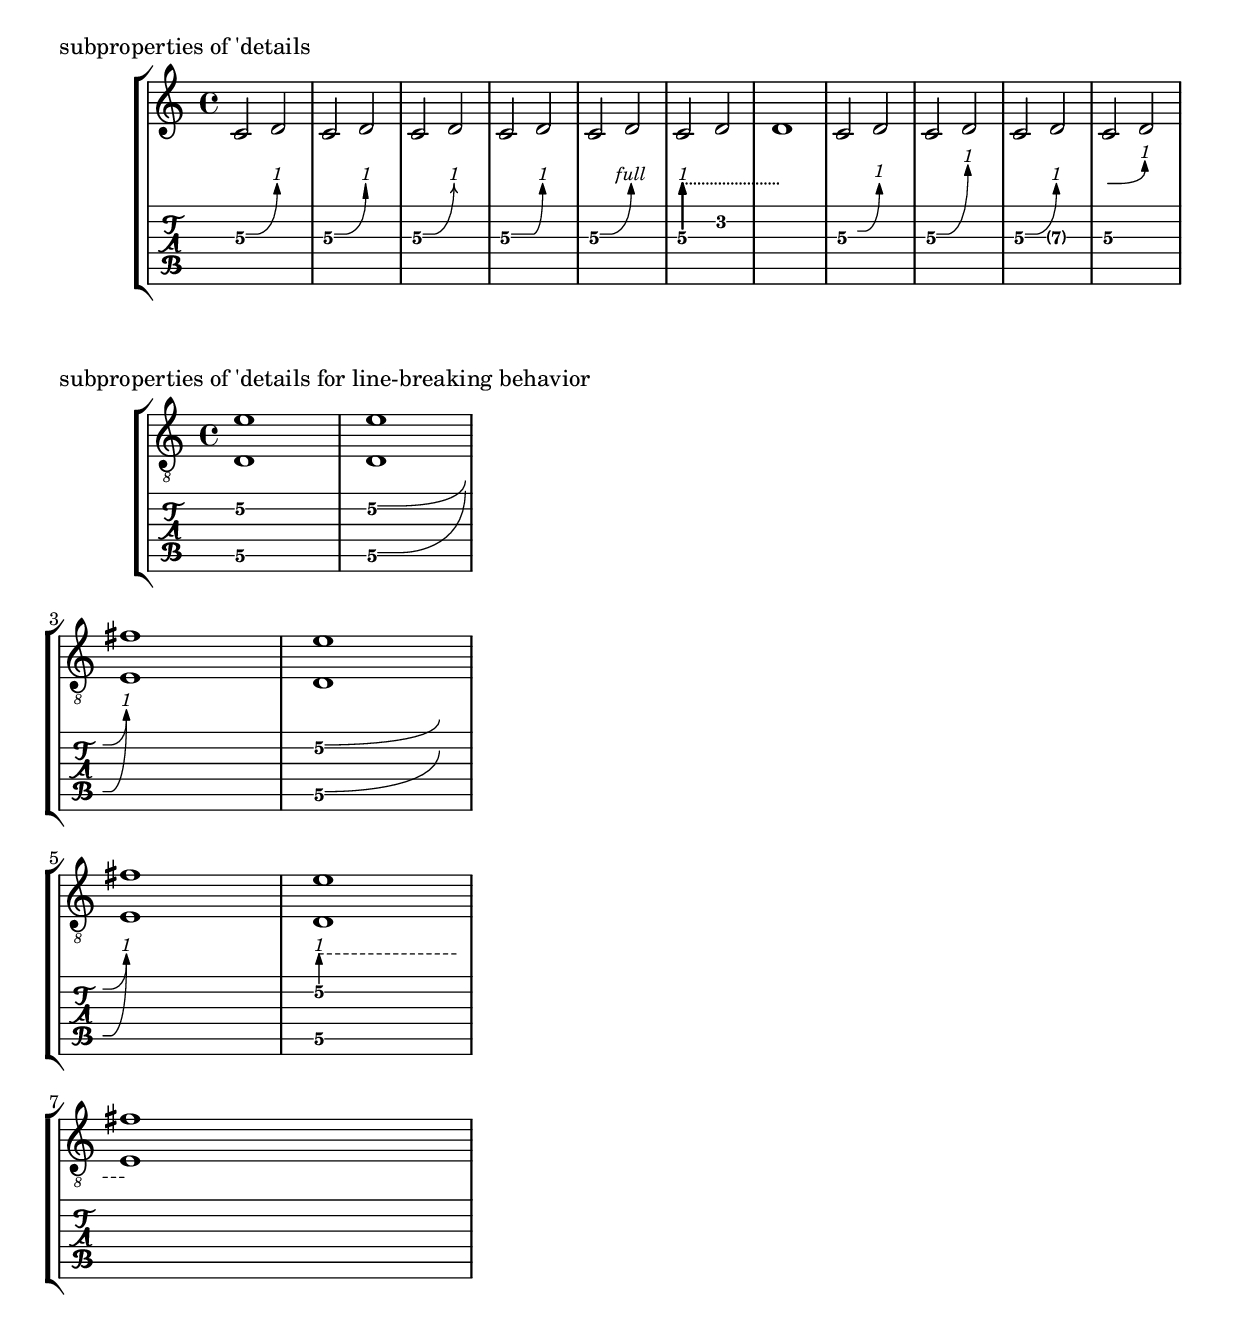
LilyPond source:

\version "2.23.0"

\header {
  texidoc = "A @code{BendSpanner} may be customized by tweaking the
subproperties of @code{'details}.

@itemize
@item
@code{'bend-arrowhead-height}
@item
@code{'bend-arrowhead-width}
@item
@code{'arrow-stencil}
best to override it with a procedure (as an argument to the
@code{after-line-breaking} property) setting this subproperty.
@item
@code{'curvature-factor}
@item
@code{'bend-amount-strings}
@item
@code{'dashed-line-settings}
@item
@code{'horizontal-left-padding}
@item
@code{'vertical-padding}
@item
@code{'y-distance-from-tabstaff-to-arrow-tip}
@item
@code{'target-visibility}
@end itemize

Line-breaking behavior may be customized with:

@itemize
@item
@code{'curve-x-padding-line-end}
@item
@code{'curve-y-padding-line-end}
@item
@code{'head-text-break-visibility}
@end itemize"
}

%% switch to arrow heads from feta
%% REMARK the result is not overwhelming, it does not scale properly with
%% changed fontSize, a TODO.
%% Maybe a better result happens if the arrow heads are slightly rotated,
%% relying on the curve's control-points
#(define (feta-arrow-head dir)
  (lambda (grob)
    (let* ((layout (ly:grob-layout grob))
           (props (ly:grob-alist-chain grob))
           (font (ly:paper-get-font layout (cons '((font-encoding . fetaMusic)
                                                   (font-name . #f))
                                                 props)))
           (glyph-string
             (format #f "arrowheads.open.1~a1" (if (> dir -1) "" "M"))))
      (ly:font-get-glyph font glyph-string))))

#(define set-feta-arrow-stencil!
  (lambda (grob)
    (ly:grob-set-nested-property! grob '(details arrow-stencil)
      (lambda (a b c d e) ;; thickness end-curve-coords height width dir
        (let* ((new-stil ((feta-arrow-head e) grob))
               (new-stil-y-ext (ly:stencil-extent new-stil Y))
               (new-stil-y-length (interval-length new-stil-y-ext))
               (font-size (ly:grob-property grob 'font-size))
               (size-factor (magstep font-size))
               (thick (ly:grob-property grob 'thickness))
               (staff-symbol-line-thickness
                 (ly:staff-symbol-line-thickness grob))

               (bend-line-thickness
                 (* staff-symbol-line-thickness
                    size-factor
                    (ly:grob-property grob 'thickness))))
        (ly:grob-set-nested-property! grob '(details bend-arrowhead-height)
            (if (> e -1)
                (- (cdr new-stil-y-ext) bend-line-thickness)
                (+ (car new-stil-y-ext) bend-line-thickness)))

        (ly:stencil-translate
          new-stil
          (cons
            (car b)
            (+ (cdr b)
               (* e new-stil-y-length)))))))))
mus = { c'2\3\^ d'\3 }

music = {
  %% defaults
  \mus

  %% arrow heads
  \temporary \override BendSpanner.details.bend-arrowhead-height = 1.8
  \temporary \override BendSpanner.details.bend-arrowhead-width = 0.6
  \mus
  \revert BendSpanner.details.bend-arrowhead-height
  \revert BendSpanner.details.bend-arrowhead-width

  \temporary
    \override BendSpanner.after-line-breaking = #set-feta-arrow-stencil!
  \mus
  \revert BendSpanner.after-line-breaking

  %% curvature-factor
  \temporary \override BendSpanner.details.curvature-factor = 0.7
  \mus
  \revert BendSpanner.details.curvature-factor


  %% bend-amount-strings
  \temporary \override BendSpanner.details.bend-amount-strings.full = "full"
  \mus
  \revert BendSpanner.details.bend-amount-strings.full

  %% dashed-line-settings
  \temporary \override BendSpanner.thickness = 2
  \temporary \override BendSpanner.details.dashed-line-settings = #'(0 0.4 0)
  c'2\3\preBendHold \^ \once \override NoteColumn.bend-me = ##f d' d'1
  \revert BendSpanner.details.dashed-line-settings
  \revert BendSpanner.thickness

  %% horizontal-left-padding and vertical-padding
  \temporary \override BendSpanner.details.horizontal-left-padding = 1
  \temporary \override BendSpanner.details.vertical-padding = 0.4
  \mus
  \revert BendSpanner.details.horizontal-left-padding
  \revert BendSpanner.details.vertical-padding

  %% y-distance-from-tabstaff-to-arrow-tip
  \temporary
    \override BendSpanner.details.y-distance-from-tabstaff-to-arrow-tip = 5
  \mus
  \revert BendSpanner.details.y-distance-from-tabstaff-to-arrow-tip

  %% target-visibility
  \temporary \override BendSpanner.details.target-visibility = ##t
  \mus
  \revert BendSpanner.details.target-visibility

  %% successive-level
  \temporary \override BendSpanner.details.successive-level = 2
  \mus
  \revert BendSpanner.details.successive-level
}

\score {
  \header {
    piece = "subproperties of 'details"
  }
  \new StaffGroup
  <<
    \new Staff \music
    \new TabStaff \music
  >>
  \layout {
    \context {
      \Voice
      \omit StringNumber
    }
    \context {
      \TabVoice
      \consists "Bend_spanner_engraver"
    }
  }
}

mlb = { <d\5 e'\2>1 \^ \break <e\5 fis'\2>  }
mus-line-breaks = {

  <d\5 e'\2>1
  %% defaults
  \mlb

  %% curve-x-padding-line-end and curve-y-padding-line-end
  \temporary \override BendSpanner.details.curve-x-padding-line-end = 3
  \temporary \override BendSpanner.details.curve-y-padding-line-end = 3
  \mlb
  \revert BendSpanner.details.curve-x-padding-line-end
  \revert BendSpanner.details.curve-y-padding-line-end

  %% head-text-break-visibility
  %% Remark: this override is _needed_ if style is 'pre-bend, 'pre-bend-hold or
  %% 'hold
  %% Otherwise the text and the arrow head would be printed at next line
  %% Thus it's part of bendHold, preBendHold and preBend
  \temporary \override BendSpanner.style = #'pre-bend-hold
  \temporary
    \override BendSpanner.details.head-text-break-visibility = ##(#t #t #f)
  \mlb
  \revert BendSpanner.style
  \revert BendSpanner.details.head-text-break-visibility
}

\score {
  \header {
    piece = "subproperties of 'details for line-breaking behavior"
  }
  \new StaffGroup
  <<
    \new Staff { \clef "G_8" \mus-line-breaks }
    \new TabStaff \mus-line-breaks
  >>
  \layout {
    line-width = 70
    \context {
      \Voice
      \omit StringNumber
    }
  }
}
